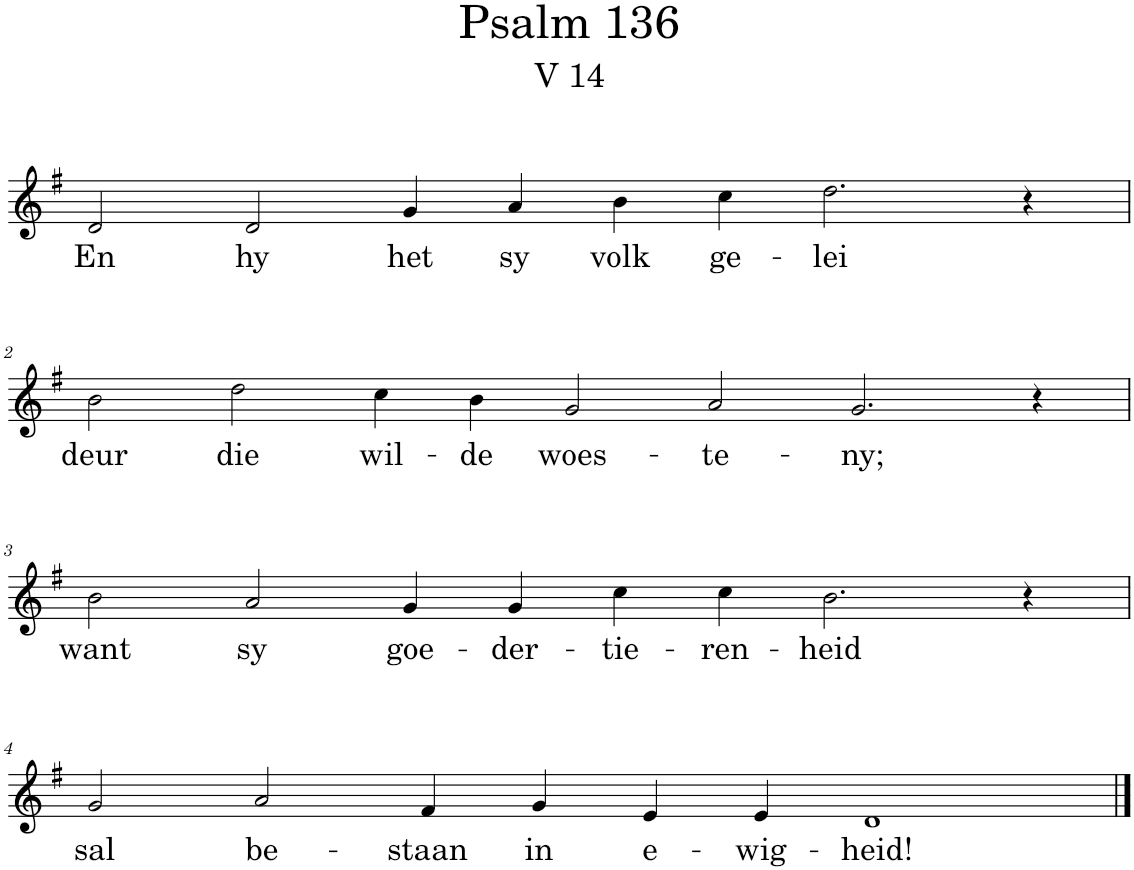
**kern	**text
*part1	*part1
*staff1	*staff1
*I"Pipe Organ	*
*I'Org.	*
*clefG2	*
*k[f#]	*
*M12/4	*
=1	=1
!	!LO:LY:b
2d/	En
!	!LO:LY:b
2d/	hy
!	!LO:LY:b
4g/	het
!	!LO:LY:b
4a/	sy
!	!LO:LY:b
4b\	volk
!	!LO:LY:b
4cc\	ge-
!	!LO:LY:b
2.dd\	-lei
4r	.
!!LO:LB:g=z
=2	=2
*M14/4	*
!	!LO:LY:b
2b\	deur
!	!LO:LY:b
2dd\	die
!	!LO:LY:b
4cc\	wil-
!	!LO:LY:b
4b\	-de
!	!LO:LY:b
2g/	woes-
!	!LO:LY:b
2a/	-te-
!	!LO:LY:b
2.g/	-ny;
4r	.
!!LO:LB:g=z
=3	=3
*M12/4	*
!	!LO:LY:b
2b\	want
!	!LO:LY:b
2a/	sy
!	!LO:LY:b
4g/	goe-
!	!LO:LY:b
4g/	-der-
!	!LO:LY:b
4cc\	-tie-
!	!LO:LY:b
4cc\	-ren-
!	!LO:LY:b
2.b\	-heid
4r	.
!!LO:LB:g=z
=4	=4
!	!LO:LY:b
2g/	sal
!	!LO:LY:b
2a/	be-
!	!LO:LY:b
4f#/	-staan
!	!LO:LY:b
4g/	in
!	!LO:LY:b
4e/	e-
!	!LO:LY:b
4e/	-wig-
!	!LO:LY:b
1d	-heid!
==	==
*-	*-
